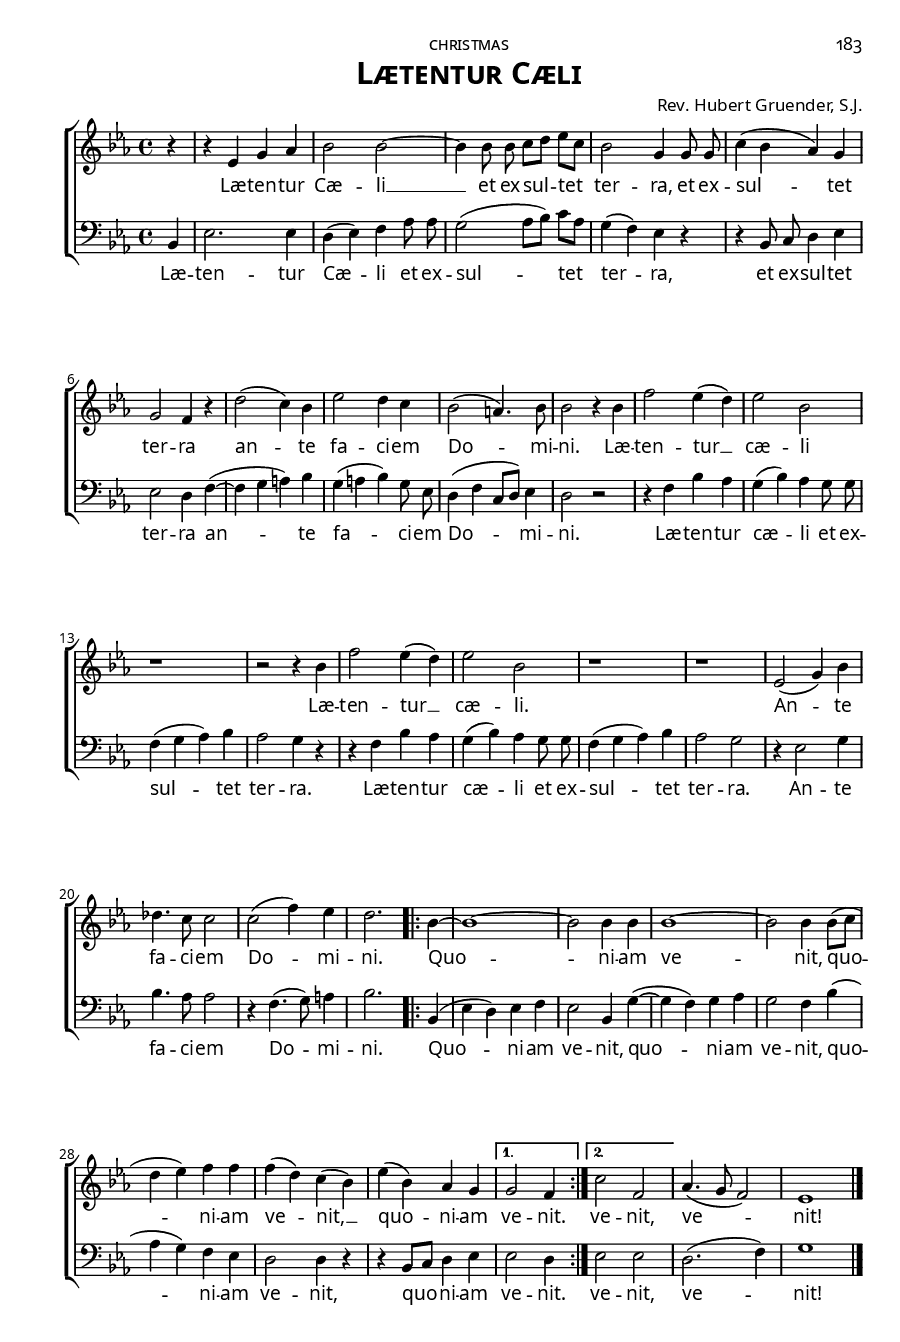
\include "util.ly"
\version "2.14.2"
#(set-global-staff-size 15) \paper{ #(define fonts (make-pango-font-tree "GoudyOlSt BT" "Garamond Premier Pro" "Garamond Premier Pro" (/ 15 20))) }
\header {
  title = \markup{\override #'(font-name . "Garamond Premier Pro Semibold"){ \abs-fontsize #15 \smallCapsOldStyle"Lætentur Cæli"}}
  composer = \markup\oldStyleNum"Rev. Hubert Gruender, S.J."
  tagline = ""
}
\paper {
  %print-all-headers = ##f
  paper-height = 9\in
  paper-width = 6\in
  indent = 0\in
  %system-system-spacing = #'((basic-distance . 10) (padding . 0))
  %system-system-spacing =
  %  #'((basic-distance . 0)
  %     (minimum-distance . 0)
  %     (padding . -0.35)
  %     (stretchability . 100))
  ragged-last-bottom = ##f
  ragged-bottom = ##f
  two-sided = ##t
  inner-margin = 0.5\in
  outer-margin = 0.25\in
  top-margin = 0.25\in
  bottom-margin = 0.25\in
  first-page-number = #183
  print-first-page-number = ##t
  headerLine = \markup{\override #'(font-name . "Garamond Premier Pro") \smallCapsOldStyle"christmas"}
  oddHeaderMarkup = \markup\fill-line{
     \override #'(font-name . "Garamond Premier Pro")\abs-fontsize #8.5
     \combine 
        \fill-line{"" \on-the-fly #print-page-number-check-first
        \oldStylePageNum""
        }
        \fill-line{\headerLine}
  }
  evenHeaderMarkup = \markup {
     \override #'(font-name . "Garamond Premier Pro")\abs-fontsize #8.5
     \combine
        \on-the-fly #print-page-number-check-first
        \oldStylePageNum""
        \fill-line{\headerLine}
  }
}
global = {
  \key ees \major
  \time 4/4
  \autoBeamOff
  \override DynamicLineSpanner #'staff-padding = #0.0
  \override DynamicLineSpanner #'Y-extent = #'(-1 . 1)
}

sopMusic = \relative c' {
  \oneVoice
  \partial 4 r4 |
  r4 ees g aes |
  bes2 bes~ |
  bes4 bes8 bes c[ d] ees[ c] |
  bes2 g4 g8 g |
  c4( bes aes) g |
  g2 f4 r |
  
  d'2( c4) bes |
  ees2 d4 c |
  bes2( a4.) bes8 |
  bes2 r4 bes |
  f'2 ees4( d) |
  ees2 bes |
  r1 |
  
  r2 r4 bes |
  f'2 ees4( d) |
  ees2 bes |
  r1 |
  r1 |
  ees,2( g4) bes |
  des4. c8 c2 |
  
  c2( f4) ees |
  \partial 2. d2. \repeat volta 2 {
    \partial 4 bes4~ |
    bes1~ |
    bes2 bes4 bes |
    bes1~ |
    bes2 bes4 bes8([ c] |
    d4 ees) f f |
    
    f( d) c4( bes) |
    ees( bes) aes g |
  }
  \alternative {
    {
      \partial 2. g2 f4 |
    }
    {
      c'2 f, |
    }
  }
  aes4.( g8 f2) |
  ees1 \bar "|."
  
}
sopWords = \lyricmode {
  Læ -- ten -- tur Cæ -- li __ et ex -- sul -- tet ter -- ra,
  et ex -- sul -- tet ter -- ra
  an -- te fa -- ci -- em Do -- mi -- ni.
  Læ -- ten -- tur __ cæ -- li
  
  Læ -- ten -- tur __ cæ -- li.
  An -- te fa -- ci -- em Do -- mi -- ni.
  Quo -- ni -- am ve -- nit,
  quo -- ni -- am ve -- nit, __
  quo -- ni -- am ve -- nit.
  
  ve -- nit, ve -- nit!
}

bassMusic = \relative c {
  \oneVoice
  \partial 4 bes4 |
  ees2. ees4 |
  d4( ees) f aes8 aes |
  g2( aes8[ bes]) c[ aes] |
  g4( f) ees r4 |
  r bes8 c d4 ees |
  ees2 d4 f(~ |
  
  f g a) bes |
  g( a bes) g8 ees |
  d4( f c8[ d]) ees4 |
  d2 r |
  r4 f bes aes |
  g( bes) aes g8 g |
  f4( g aes) bes |
  
  aes2 g4 r |
  r f bes aes |
  g( bes) aes g8 g |
  f4( g aes) bes |
  aes2 g |
  r4 ees2 g4 |
  bes4. aes8 aes2 |
  
  r4 f4.( g8) a4 |
  \partial 2. bes2. |
  \repeat volta 2 {
    \partial 4 bes,4( |
    ees4 d) ees f |
    ees2 bes4 g'4~(  |
    g f) g aes |
    g2 f4 bes( |
    aes g) f ees |
    
    d2 d4 r |
    r bes8[ c] d4 ees |    
  }
  \alternative {
    {
      \partial 2. ees2 d4
    }
    {
      ees2 ees
    }
  }
  d2.( f4) |
  g1 \bar "|."
}
bassWords = \lyricmode {
  Læ -- ten -- tur Cæ -- li et ex -- sul -- tet ter -- ra,
  et ex -- sul -- tet ter -- ra
  an -- te fa -- ci -- em Do -- mi -- ni.
  Læ -- ten -- tur cæ -- li et ex -- sul -- tet ter -- ra.
  
  Læ -- ten -- tur cæ -- li et ex -- sul -- tet ter -- ra.
  An -- te fa -- ci -- em Do -- mi -- ni.
  Quo -- ni -- am ve -- nit,
  quo -- ni -- am ve -- nit,
  quo -- ni -- am ve -- nit,
  quo -- ni -- am ve -- nit.
  
  ve -- nit, ve -- nit!
}

pianoRH = \relative c' {
  
}
pianoLH = \relative c' {
  
}

\score {
  <<
   \new ChoirStaff <<
    \new Staff = women <<
      \new Voice = "sopranos" { \global \sopMusic }
    >>
    \new Lyrics \with { alignBelowContext = #"women" } \lyricsto "sopranos" \sopWords
   \new Staff = men <<
      \clef bass
      \new Voice = "basses" { \global \bassMusic }
    >>
    %\new Lyrics \with { alignAboveContext = #"men" \override VerticalAxisGroup #'nonstaff-relatedstaff-spacing = #'((basic-distance . 1)) } \lyricsto "tenors" \tenorWords
    \new Lyrics \with { alignBelowContext = #"men" } \lyricsto "basses" \bassWords
  >>
%    \new PianoStaff << \new Staff { \new Voice { \pianoRH } } \new Staff { \clef "bass" \pianoLH } >>
  >>
  \layout {
    \context {
      \Score
      %\override SpacingSpanner #'base-shortest-duration = #(ly:make-moment 1 8)
      %\override SpacingSpanner #'common-shortest-duration = #(ly:make-moment 1 4)
    }
    \context {
      % Remove all empty staves
      % \Staff \RemoveEmptyStaves \override VerticalAxisGroup #'remove-first = ##t
    }
    \context {
      \Lyrics
      \override LyricText #'X-offset = #center-on-word
    }
  }
  
}

\score {
  \unfoldRepeats

  <<
   \new ChoirStaff <<
    \new Staff = women <<
      \new Voice = "sopranos" { \global \sopMusic }
    >>
    \new Lyrics \with { alignBelowContext = #"women" } \lyricsto "sopranos" \sopWords
   \new Staff = men <<
      \clef bass
      \new Voice = "basses" { \global \bassMusic }
    >>
    %\new Lyrics \with { alignAboveContext = #"men" \override VerticalAxisGroup #'nonstaff-relatedstaff-spacing = #'((basic-distance . 1)) } \lyricsto "tenors" \tenorWords
    \new Lyrics \with { alignBelowContext = #"men" } \lyricsto "basses" \bassWords
  >>
%    \new PianoStaff << \new Staff { \new Voice { \pianoRH } } \new Staff { \clef "bass" \pianoLH } >>
  >>
  
  \midi {
    \tempo 4 = 120
    \set Staff.midiInstrument = "flute"
  
    \context {
      \Voice
      \remove "Dynamic_performer"
    }
  }
}

